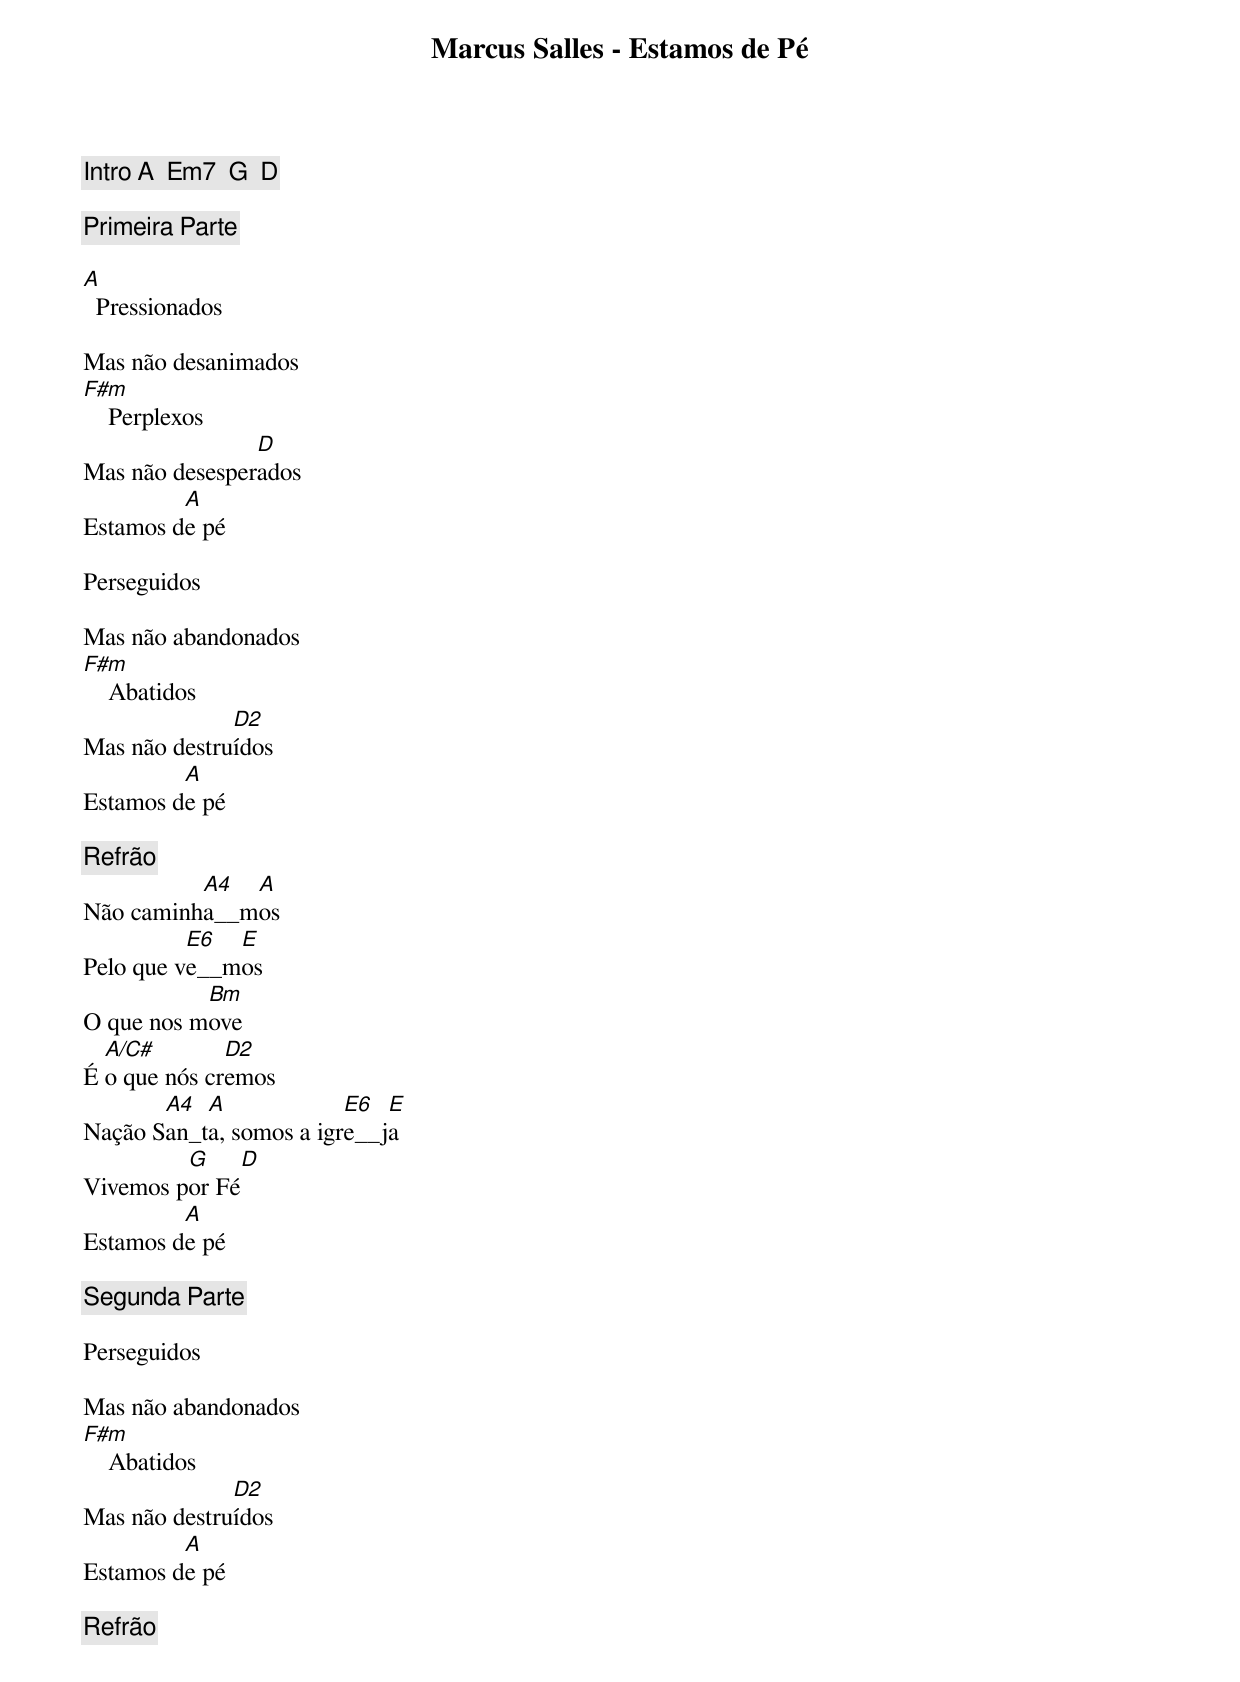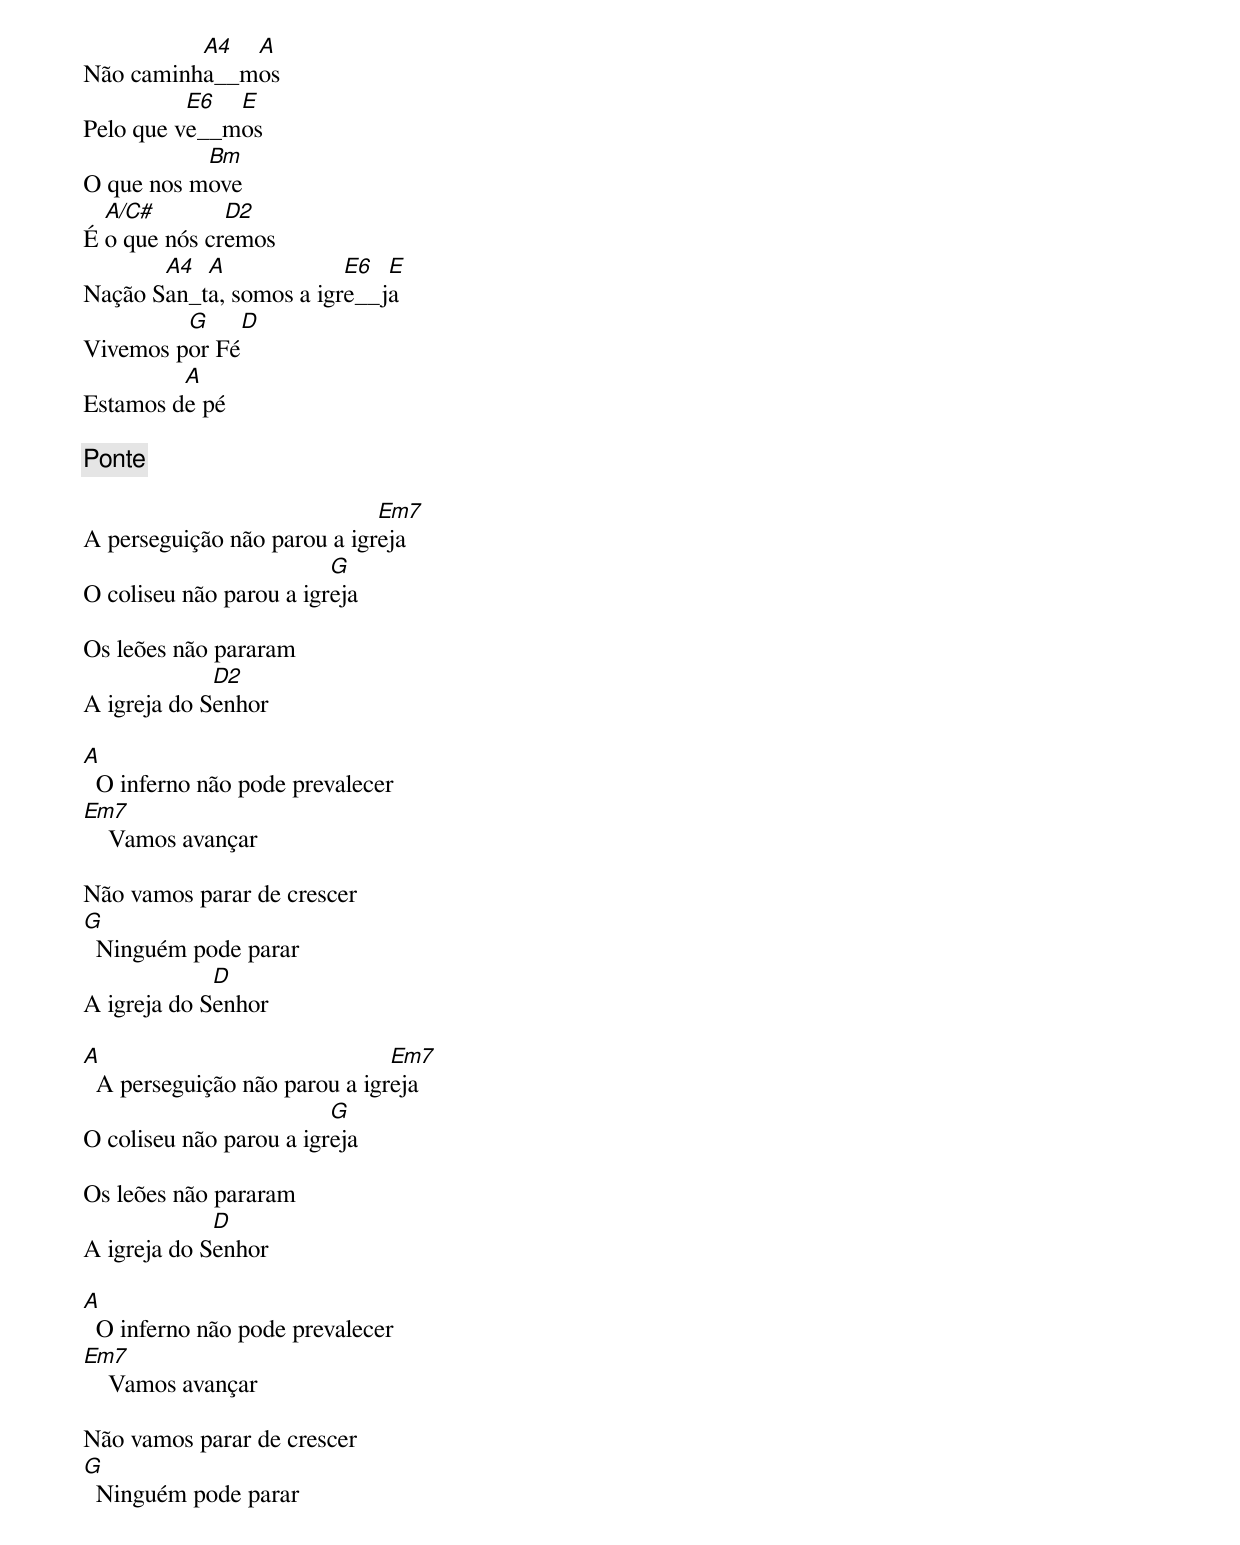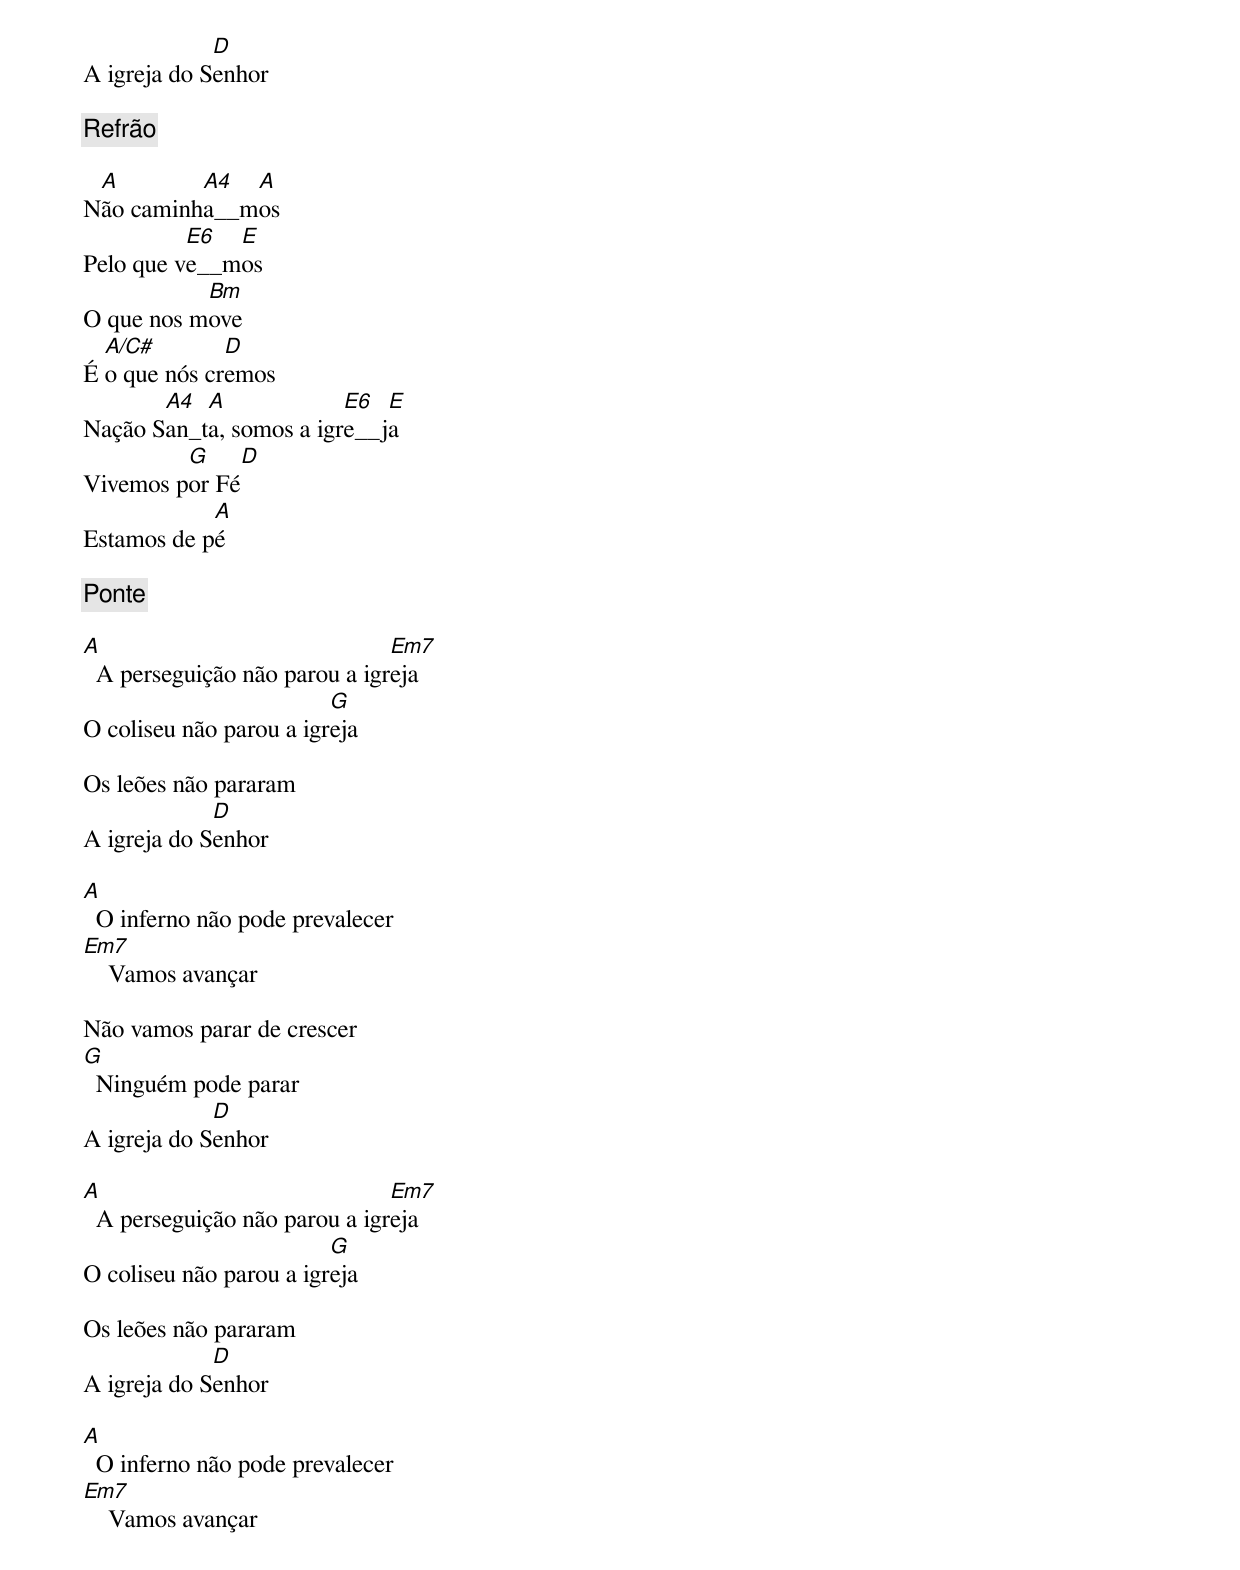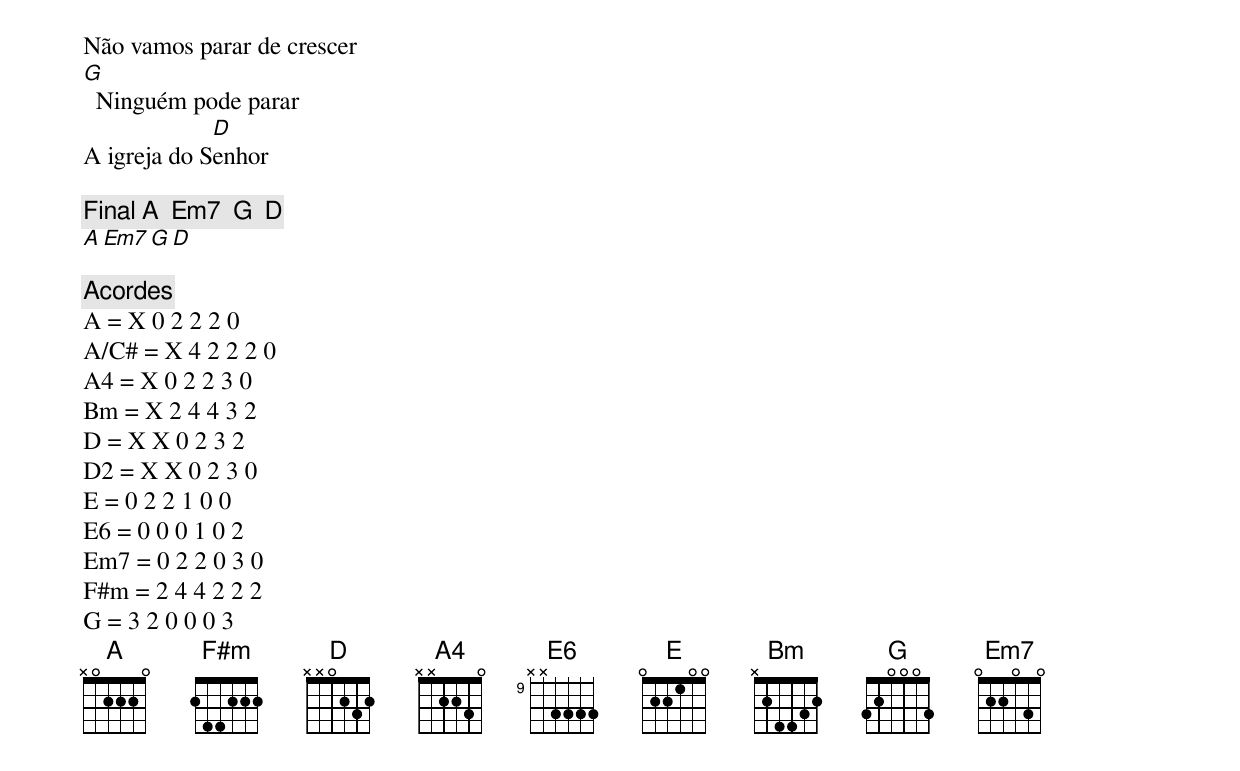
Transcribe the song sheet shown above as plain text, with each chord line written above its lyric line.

Marcus Salles - Estamos de Pé

[Intro] A  Em7  G  D

[Primeira Parte]

A
  Pressionados

Mas não desanimados
F#m
    Perplexos
                D
Mas não desesperados
         A
Estamos de pé

Perseguidos

Mas não abandonados
F#m
    Abatidos
              D2
Mas não destruídos
         A
Estamos de pé

[Refrão]
          A4  A
Não caminha__mos
          E6  E
Pelo que ve__mos
           Bm
O que nos move
  A/C#        D2
É o que nós cremos
       A4  A             E6  E
Nação San_ta, somos a igre__ja
         G     D
Vivemos por Fé
         A
Estamos de pé

[Segunda Parte]

Perseguidos

Mas não abandonados
F#m
    Abatidos
              D2
Mas não destruídos
         A
Estamos de pé

[Refrão]
          A4  A
Não caminha__mos
          E6  E
Pelo que ve__mos
           Bm
O que nos move
  A/C#        D2
É o que nós cremos
       A4  A             E6  E
Nação San_ta, somos a igre__ja
         G     D
Vivemos por Fé
         A
Estamos de pé

[Ponte]

                             Em7
A perseguição não parou a igreja
                         G
O coliseu não parou a igreja

Os leões não pararam
             D2
A igreja do Senhor

A
  O inferno não pode prevalecer
Em7
    Vamos avançar

Não vamos parar de crescer
G
  Ninguém pode parar
             D
A igreja do Senhor

A                              Em7
  A perseguição não parou a igreja
                         G
O coliseu não parou a igreja

Os leões não pararam
             D
A igreja do Senhor

A
  O inferno não pode prevalecer
Em7
    Vamos avançar

Não vamos parar de crescer
G
  Ninguém pode parar
             D
A igreja do Senhor

[Refrão]

 A        A4  A
Não caminha__mos
          E6  E
Pelo que ve__mos
           Bm
O que nos move
  A/C#        D
É o que nós cremos
       A4  A             E6  E
Nação San_ta, somos a igre__ja
         G     D
Vivemos por Fé
            A
Estamos de pé

[Ponte]

A                              Em7
  A perseguição não parou a igreja
                         G
O coliseu não parou a igreja

Os leões não pararam
             D
A igreja do Senhor

A
  O inferno não pode prevalecer
Em7
    Vamos avançar

Não vamos parar de crescer
G
  Ninguém pode parar
             D
A igreja do Senhor

A                              Em7
  A perseguição não parou a igreja
                         G
O coliseu não parou a igreja

Os leões não pararam
             D
A igreja do Senhor

A
  O inferno não pode prevalecer
Em7
    Vamos avançar

Não vamos parar de crescer
G
  Ninguém pode parar
             D
A igreja do Senhor

[Final] A  Em7  G  D
        A  Em7  G  D

[Acordes]
A = X 0 2 2 2 0
A/C# = X 4 2 2 2 0
A4 = X 0 2 2 3 0
Bm = X 2 4 4 3 2
D = X X 0 2 3 2
D2 = X X 0 2 3 0
E = 0 2 2 1 0 0
E6 = 0 0 0 1 0 2
Em7 = 0 2 2 0 3 0
F#m = 2 4 4 2 2 2
G = 3 2 0 0 0 3
